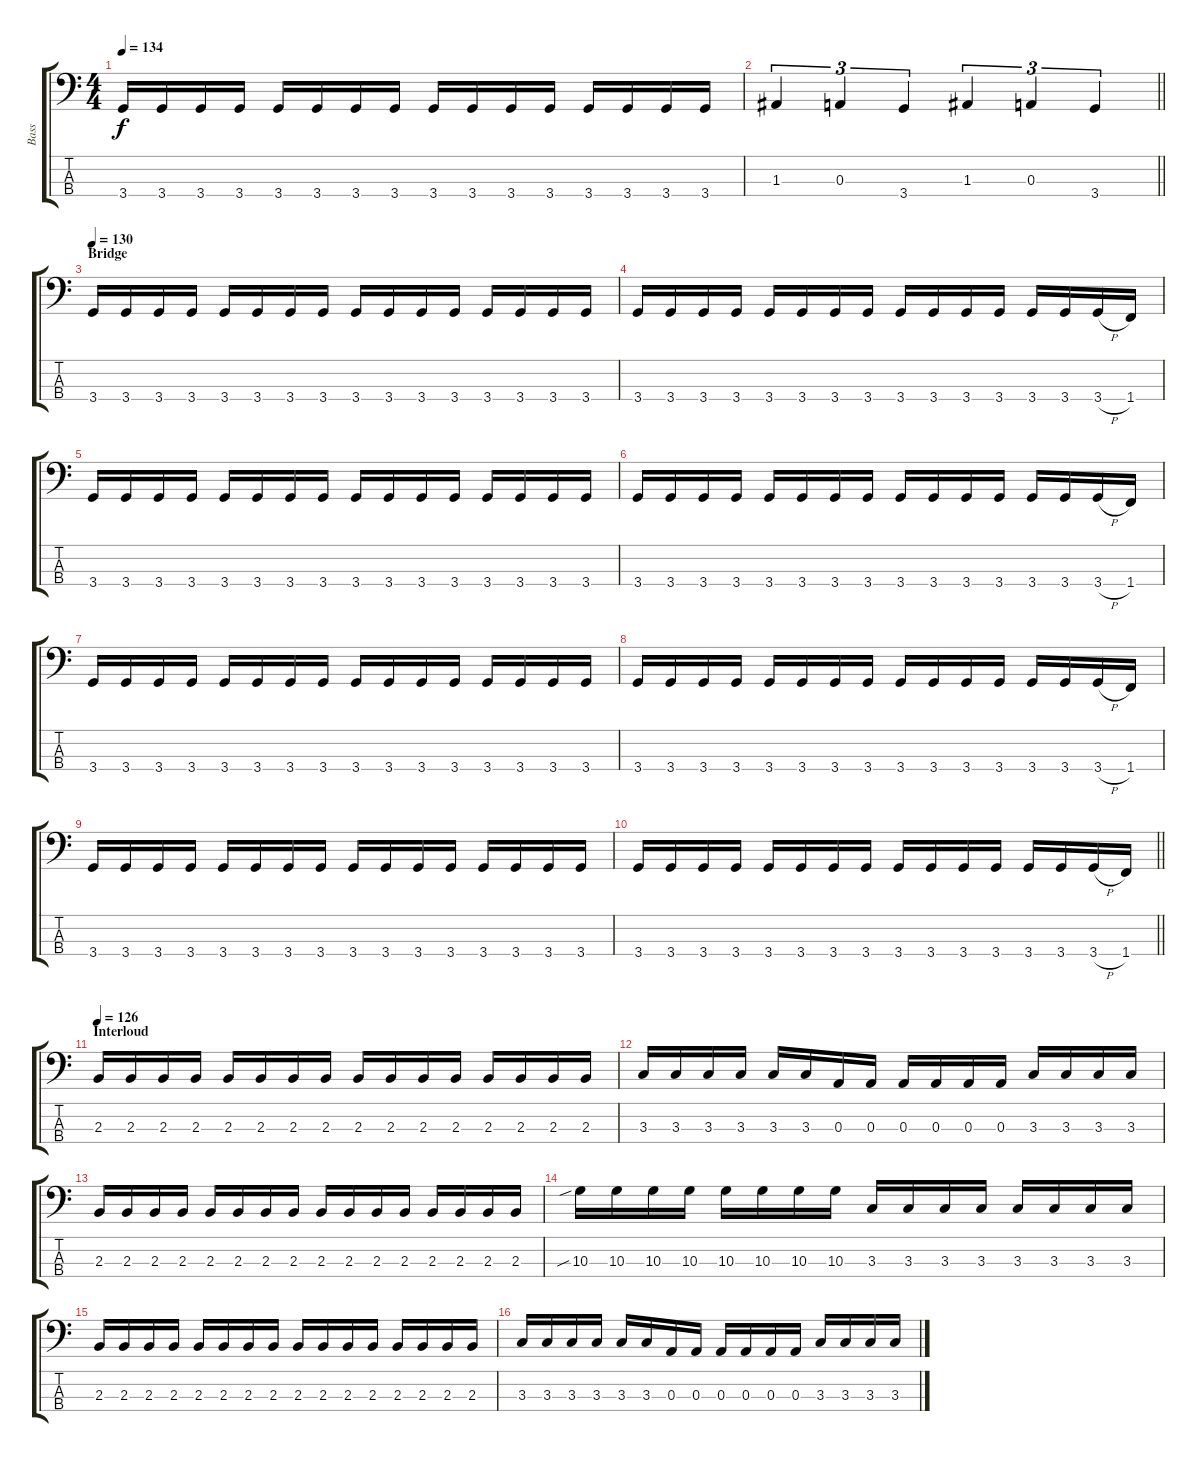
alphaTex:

\track ("Bass" "Bass") {instrument electricbasspick}
\staff {score tabs}
\tuning (G2 D2 A1 E1) {hide}
\ts (4 4)
\tempo 134
\clef f4
\ks c
3.4.16{dy f} 3.4.16 3.4.16 3.4.16 3.4.16 3.4.16 3.4.16 3.4.16 3.4.16 3.4.16 3.4.16 3.4.16 3.4.16 3.4.16 3.4.16 3.4.16 |
\barLineRight lightlight
1.3.4{tu (3 2)} 0.3.4{tu (3 2)} 3.4.4{tu (3 2)} 1.3.4{tu (3 2)} 0.3.4{tu (3 2)} 3.4.4{tu (3 2)} |
\section ("" "Bridge")
\tempo 130
3.4.16 3.4.16 3.4.16 3.4.16 3.4.16 3.4.16 3.4.16 3.4.16 3.4.16 3.4.16 3.4.16 3.4.16 3.4.16 3.4.16 3.4.16 3.4.16 |
3.4.16 3.4.16 3.4.16 3.4.16 3.4.16 3.4.16 3.4.16 3.4.16 3.4.16 3.4.16 3.4.16 3.4.16 3.4.16 3.4.16 3.4{h}.16 1.4.16 |
3.4.16 3.4.16 3.4.16 3.4.16 3.4.16 3.4.16 3.4.16 3.4.16 3.4.16 3.4.16 3.4.16 3.4.16 3.4.16 3.4.16 3.4.16 3.4.16 |
3.4.16 3.4.16 3.4.16 3.4.16 3.4.16 3.4.16 3.4.16 3.4.16 3.4.16 3.4.16 3.4.16 3.4.16 3.4.16 3.4.16 3.4{h}.16 1.4.16 |
3.4.16 3.4.16 3.4.16 3.4.16 3.4.16 3.4.16 3.4.16 3.4.16 3.4.16 3.4.16 3.4.16 3.4.16 3.4.16 3.4.16 3.4.16 3.4.16 |
3.4.16 3.4.16 3.4.16 3.4.16 3.4.16 3.4.16 3.4.16 3.4.16 3.4.16 3.4.16 3.4.16 3.4.16 3.4.16 3.4.16 3.4{h}.16 1.4.16 |
3.4.16 3.4.16 3.4.16 3.4.16 3.4.16 3.4.16 3.4.16 3.4.16 3.4.16 3.4.16 3.4.16 3.4.16 3.4.16 3.4.16 3.4.16 3.4.16 |
\barLineRight lightlight
3.4.16 3.4.16 3.4.16 3.4.16 3.4.16 3.4.16 3.4.16 3.4.16 3.4.16 3.4.16 3.4.16 3.4.16 3.4.16 3.4.16 3.4{h}.16 1.4.16 |
\section ("" "Interloud")
\tempo 126
2.3.16 2.3.16 2.3.16 2.3.16 2.3.16 2.3.16 2.3.16 2.3.16 2.3.16 2.3.16 2.3.16 2.3.16 2.3.16 2.3.16 2.3.16 2.3.16 |
3.3.16 3.3.16 3.3.16 3.3.16 3.3.16 3.3.16 0.3.16 0.3.16 0.3.16 0.3.16 0.3.16 0.3.16 3.3.16 3.3.16 3.3.16 3.3.16 |
2.3.16 2.3.16 2.3.16 2.3.16 2.3.16 2.3.16 2.3.16 2.3.16 2.3.16 2.3.16 2.3.16 2.3.16 2.3.16 2.3.16 2.3.16 2.3.16 |
10.3{sib}.16 10.3.16 10.3.16 10.3.16 10.3.16 10.3.16 10.3.16 10.3.16 3.3.16 3.3.16 3.3.16 3.3.16 3.3.16 3.3.16 3.3.16 3.3.16 |
2.3.16 2.3.16 2.3.16 2.3.16 2.3.16 2.3.16 2.3.16 2.3.16 2.3.16 2.3.16 2.3.16 2.3.16 2.3.16 2.3.16 2.3.16 2.3.16 |
3.3.16 3.3.16 3.3.16 3.3.16 3.3.16 3.3.16 0.3.16 0.3.16 0.3.16 0.3.16 0.3.16 0.3.16 3.3.16 3.3.16 3.3.16 3.3.16
